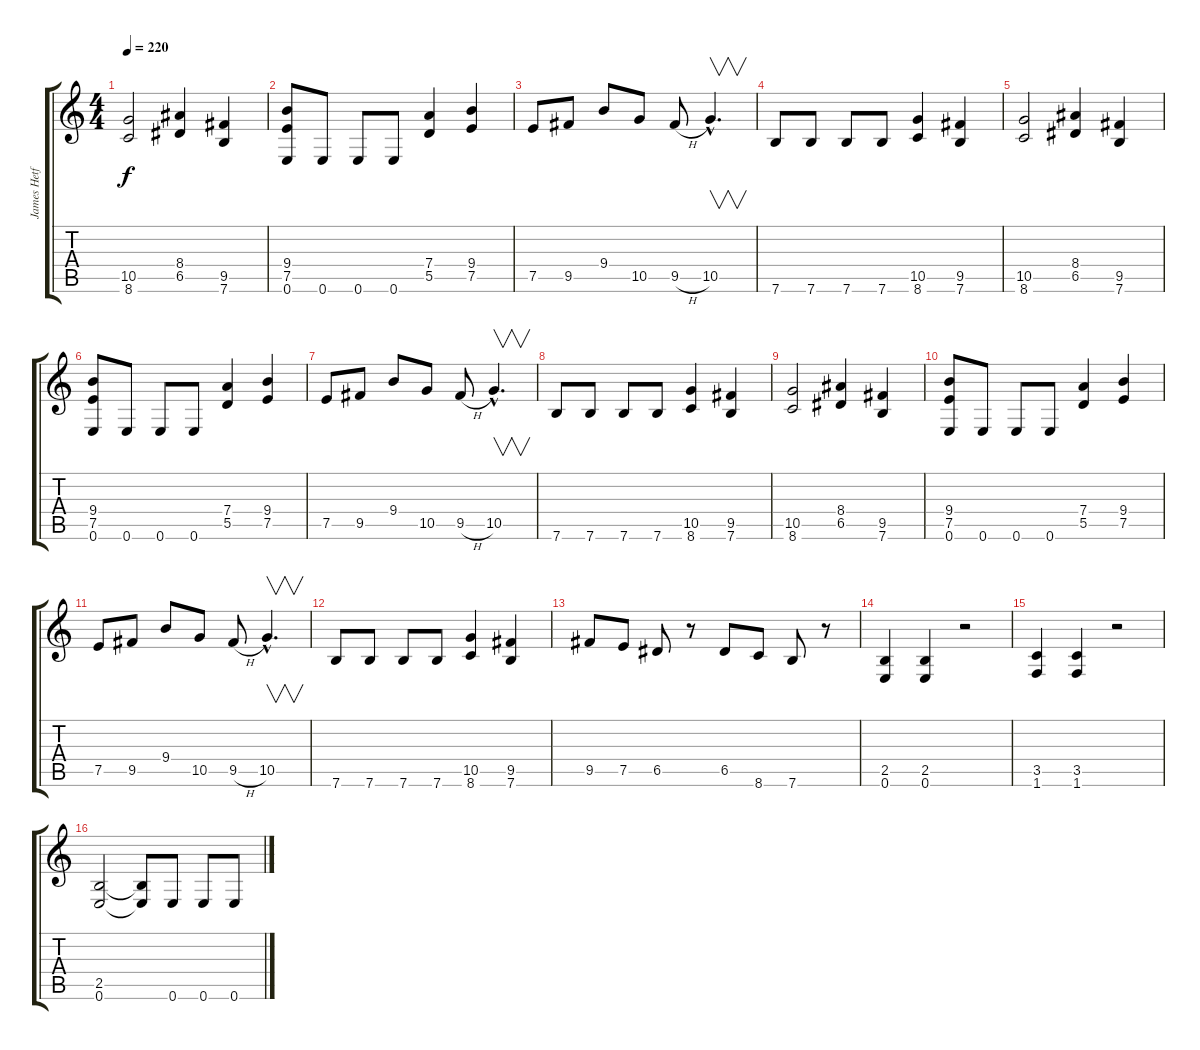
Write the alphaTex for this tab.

\track ("James Hetfield Distortion" "James Hetf") {instrument distortionguitar}
\staff {score tabs}
\tuning (E4 B3 G3 D3 A2 E2) {hide}
\ts (4 4)
\tempo 220
\clef g2
\ks c
(10.5 8.6).2{dy f} (8.4 6.5).4 (9.5 7.6).4 |
(9.4 7.5 0.6).8 0.6.8 0.6.8 0.6.8 (7.4 5.5).4 (9.4 7.5).4 |
7.5.8 9.5.8 9.4.8 10.5.8 9.5{h}.8 10.5{hac}.4{v d} |
7.6.8 7.6.8 7.6.8 7.6.8 (10.5 8.6).4 (9.5 7.6).4 |
(10.5 8.6).2 (8.4 6.5).4 (9.5 7.6).4 |
(9.4 7.5 0.6).8 0.6.8 0.6.8 0.6.8 (7.4 5.5).4 (9.4 7.5).4 |
7.5.8 9.5.8 9.4.8 10.5.8 9.5{h}.8 10.5{hac}.4{v d} |
7.6.8 7.6.8 7.6.8 7.6.8 (10.5 8.6).4 (9.5 7.6).4 |
(10.5 8.6).2 (8.4 6.5).4 (9.5 7.6).4 |
(9.4 7.5 0.6).8 0.6.8 0.6.8 0.6.8 (7.4 5.5).4 (9.4 7.5).4 |
7.5.8 9.5.8 9.4.8 10.5.8 9.5{h}.8 10.5{hac}.4{v d} |
7.6.8 7.6.8 7.6.8 7.6.8 (10.5 8.6).4 (9.5 7.6).4 |
9.5.8 7.5.8 6.5.8 r.8 6.5.8 8.6.8 7.6.8 r.8 |
(2.5 0.6).4 (2.5 0.6).4 r.2 |
(3.5 1.6).4 (3.5 1.6).4 r.2 |
(2.5 0.6).2 (2.5{t} 0.6{t}).8 0.6.8 0.6.8 0.6.8
